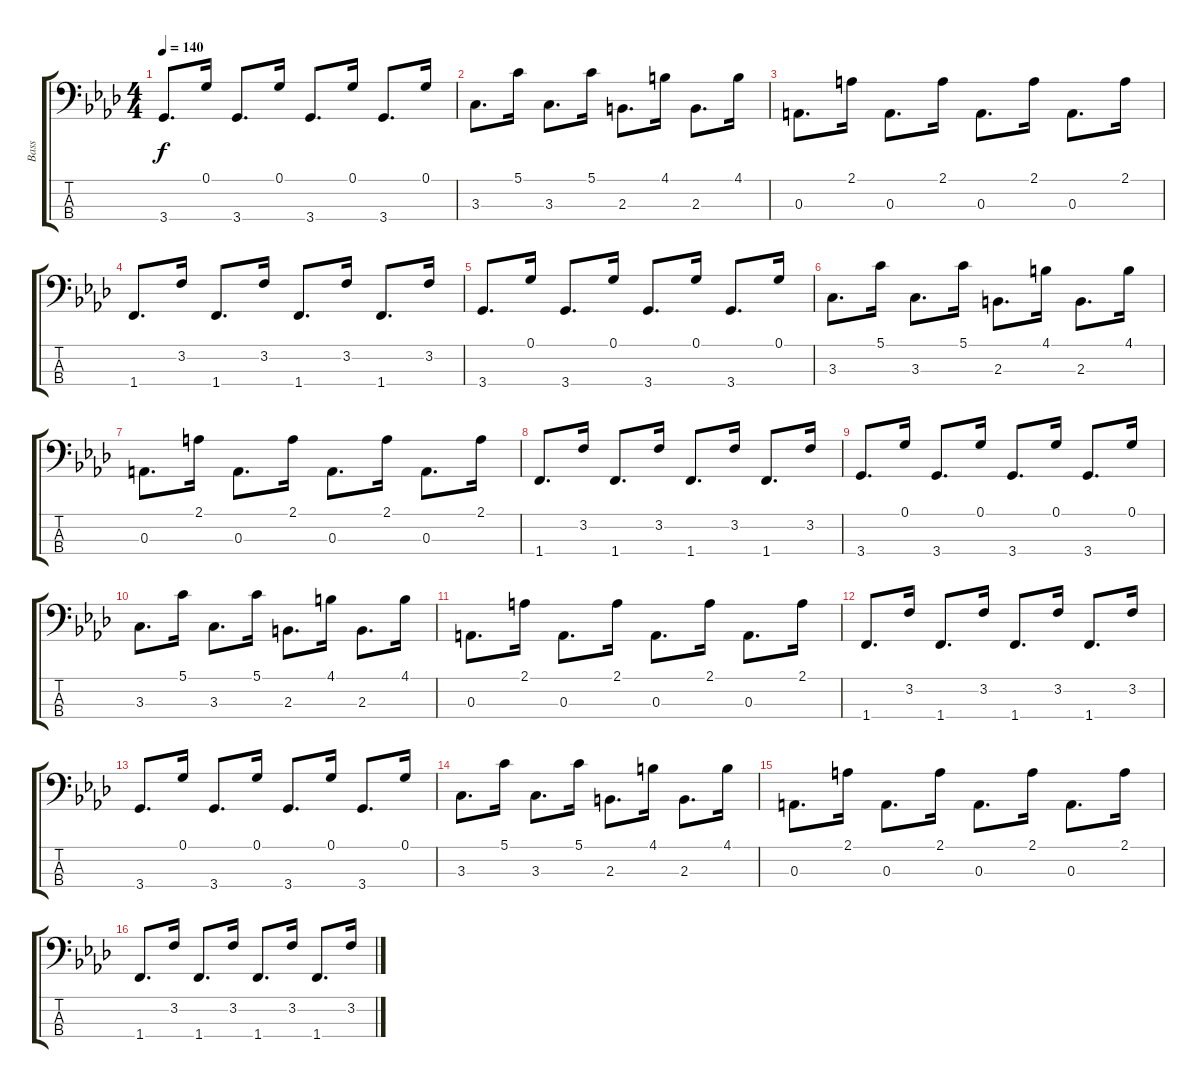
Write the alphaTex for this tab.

\track ("Bass" "Bass") {instrument electricbassfinger}
\staff {score tabs}
\tuning (G2 D2 A1 E1) {hide}
\ts (4 4)
\tempo 140
\clef f4
\ks ab
3.4.8{d dy f} 0.1.16 3.4.8{d} 0.1.16 3.4.8{d} 0.1.16 3.4.8{d} 0.1.16 |
3.3.8{d} 5.1.16 3.3.8{d} 5.1.16 2.3.8{d} 4.1.16 2.3.8{d} 4.1.16 |
0.3.8{d} 2.1.16 0.3.8{d} 2.1.16 0.3.8{d} 2.1.16 0.3.8{d} 2.1.16 |
1.4.8{d} 3.2.16 1.4.8{d} 3.2.16 1.4.8{d} 3.2.16 1.4.8{d} 3.2.16 |
3.4.8{d} 0.1.16 3.4.8{d} 0.1.16 3.4.8{d} 0.1.16 3.4.8{d} 0.1.16 |
3.3.8{d} 5.1.16 3.3.8{d} 5.1.16 2.3.8{d} 4.1.16 2.3.8{d} 4.1.16 |
0.3.8{d} 2.1.16 0.3.8{d} 2.1.16 0.3.8{d} 2.1.16 0.3.8{d} 2.1.16 |
1.4.8{d} 3.2.16 1.4.8{d} 3.2.16 1.4.8{d} 3.2.16 1.4.8{d} 3.2.16 |
3.4.8{d} 0.1.16 3.4.8{d} 0.1.16 3.4.8{d} 0.1.16 3.4.8{d} 0.1.16 |
3.3.8{d} 5.1.16 3.3.8{d} 5.1.16 2.3.8{d} 4.1.16 2.3.8{d} 4.1.16 |
0.3.8{d} 2.1.16 0.3.8{d} 2.1.16 0.3.8{d} 2.1.16 0.3.8{d} 2.1.16 |
1.4.8{d} 3.2.16 1.4.8{d} 3.2.16 1.4.8{d} 3.2.16 1.4.8{d} 3.2.16 |
3.4.8{d} 0.1.16 3.4.8{d} 0.1.16 3.4.8{d} 0.1.16 3.4.8{d} 0.1.16 |
3.3.8{d} 5.1.16 3.3.8{d} 5.1.16 2.3.8{d} 4.1.16 2.3.8{d} 4.1.16 |
0.3.8{d} 2.1.16 0.3.8{d} 2.1.16 0.3.8{d} 2.1.16 0.3.8{d} 2.1.16 |
1.4.8{d} 3.2.16 1.4.8{d} 3.2.16 1.4.8{d} 3.2.16 1.4.8{d} 3.2.16
